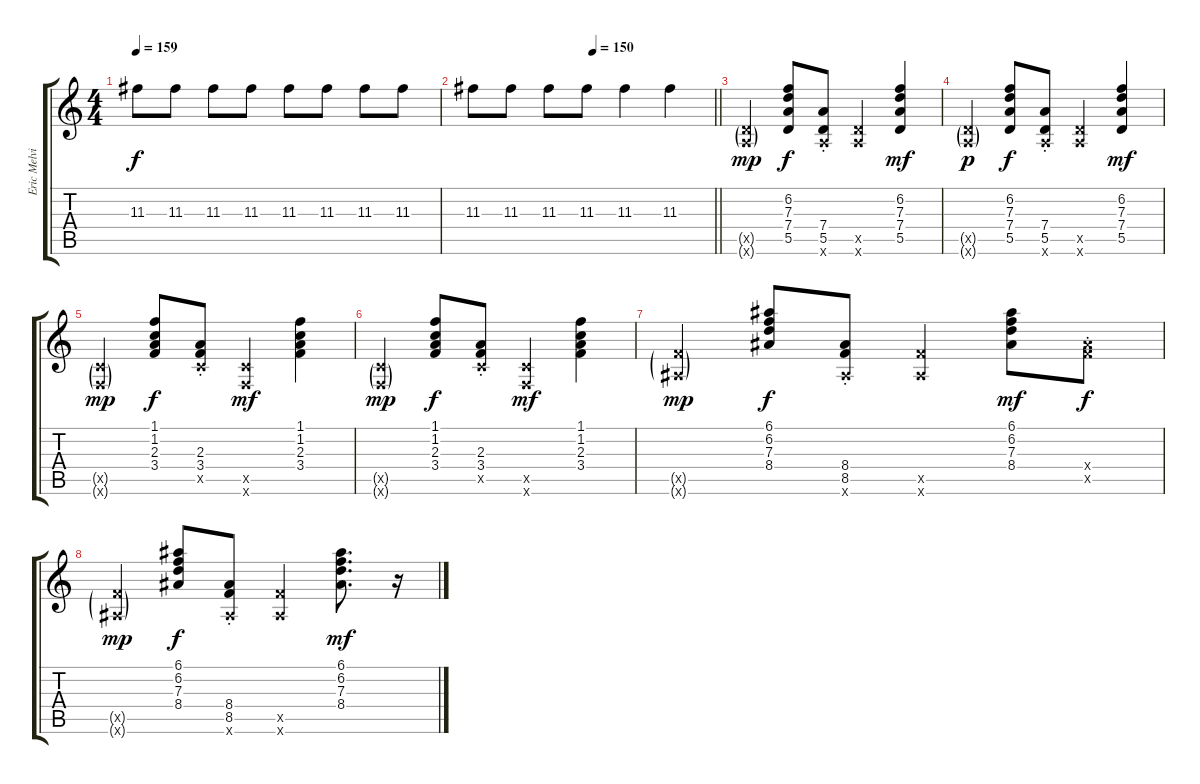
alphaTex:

\track ("Eric Melvin" "Eric Melvi") {instrument electricguitarjazz}
\staff {score tabs}
\tuning (E4 B3 G3 D3 A2 E2) {hide}
\ts (4 4)
\tempo 159
\clef g2
\ks c
11.3.8{dy f} 11.3.8 11.3.8 11.3.8 11.3.8 11.3.8 11.3.8 11.3.8 |
\tempo (150 0.49947916666666664)
\barLineRight lightlight
11.3.8 11.3.8 11.3.8 11.3.8 11.3.4 11.3.4 |
\section ("" "")
(5.5{g x} 5.6{g x}).4{dy mp} (6.2 7.3 7.4 5.5).8{dy f} (7.4{st} 5.5{st} 5.6{x}).8 (5.5{x} 5.6{x}).4 (6.2 7.3 7.4 5.5).4{dy mf} |
(5.5{g x} 5.6{g x}).4{dy p} (6.2 7.3 7.4 5.5).8{dy f} (7.4{st} 5.5{st} 5.6{x}).8 (5.5{x} 5.6{x}).4 (6.2 7.3 7.4 5.5).4{dy mf} |
(3.5{g x} 1.6{g x}).4{dy mp} (1.1 1.2 2.3 3.4).8{dy f} (2.3{st} 3.4{st} 3.5{x}).8 (3.5{x} 1.6{x}).4{dy mf} (1.1 1.2 2.3 3.4).4 |
(3.5{g x} 1.6{g x}).4{dy mp} (1.1 1.2 2.3 3.4).8{dy f} (2.3{st} 3.4{st} 3.5{x}).8 (3.5{x} 1.6{x}).4{dy mf} (1.1 1.2 2.3 3.4).4 |
(8.5{g x} 6.6{g x}).4{dy mp} (6.1 6.2 7.3 8.4).8{dy f} (8.4{st} 8.5{st} 6.6{x}).8 (8.5{x} 6.6{x}).4 (6.1 6.2 7.3 8.4).8{dy mf} (8.4{st x} 8.5{x}).8{dy f} |
(8.5{g x} 6.6{g x}).4{dy mp} (6.1 6.2 7.3 8.4).8{dy f} (8.4{st} 8.5{st} 6.6{x}).8 (8.5{x} 6.6{x}).4 (6.1 6.2 7.3 8.4).8{d dy mf} r.16
